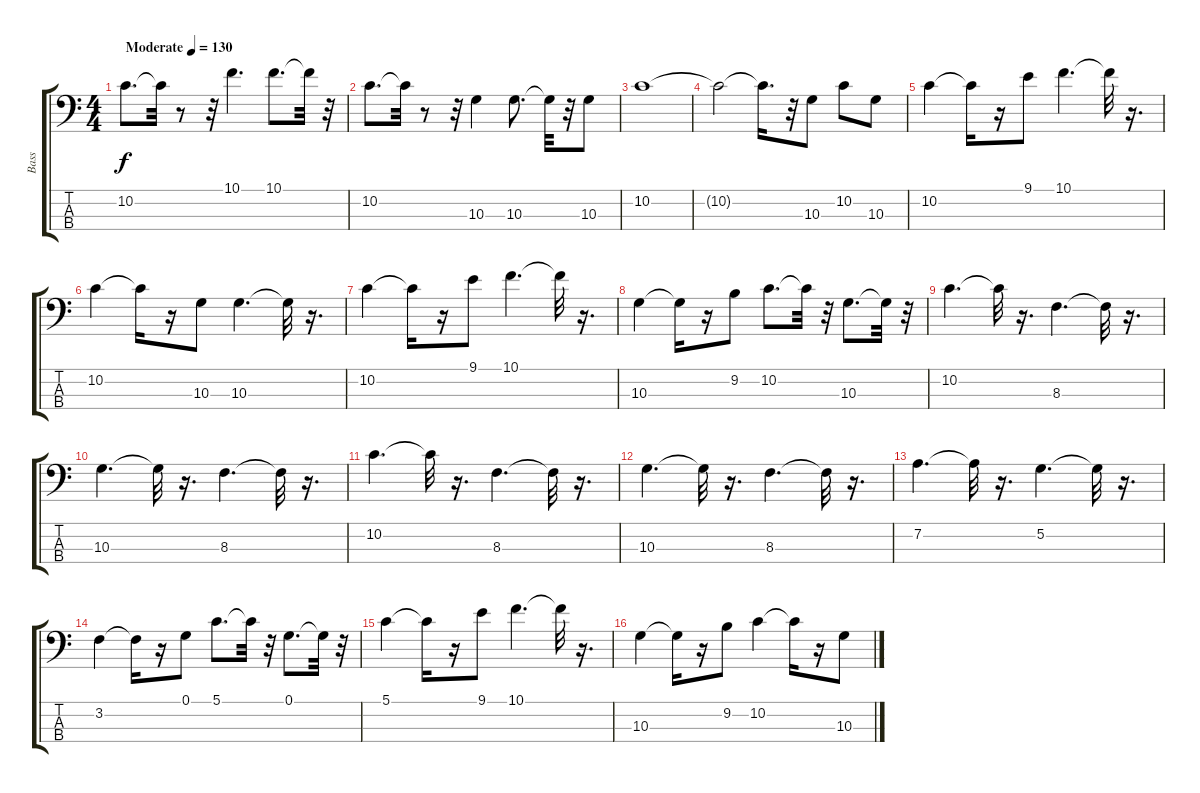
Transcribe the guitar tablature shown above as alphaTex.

\track ("Bass" "Bass") {instrument electricbassfinger}
\staff {score tabs}
\tuning (G2 D2 A1 E1) {hide}
\ts (4 4)
\tempo (130 "Moderate")
\clef f4
\ks c
10.2.8{d dy f instrument electricbassfinger} 10.2{t}.32 r.8 r.32 10.1.4{d} 10.1.8{d} 10.1{t}.32 r.32 |
10.2.8{d} 10.2{t}.32 r.8 r.32 10.3.4 10.3.8{d} 10.3{t}.32 r.32 10.3.8 |
10.2.1 |
10.2{t}.2 10.2{t}.16{d} r.32 10.3.8 10.2.8 10.3.8 |
10.2.4 10.2{t}.16 r.16 9.1.8 10.1.4{d} 10.1{t}.32 r.16{d} |
10.2.4 10.2{t}.16 r.16 10.3.8 10.3.4{d} 10.3{t}.32 r.16{d} |
10.2.4 10.2{t}.16 r.16 9.1.8 10.1.4{d} 10.1{t}.32 r.16{d} |
10.3.4 10.3{t}.16 r.16 9.2.8 10.2.8{d} 10.2{t}.32 r.32 10.3.8{d} 10.3{t}.32 r.32 |
10.2.4{d} 10.2{t}.32 r.16{d} 8.3.4{d} 8.3{t}.32 r.16{d} |
10.3.4{d} 10.3{t}.32 r.16{d} 8.3.4{d} 8.3{t}.32 r.16{d} |
10.2.4{d} 10.2{t}.32 r.16{d} 8.3.4{d} 8.3{t}.32 r.16{d} |
10.3.4{d} 10.3{t}.32 r.16{d} 8.3.4{d} 8.3{t}.32 r.16{d} |
7.2.4{d} 7.2{t}.32 r.16{d} 5.2.4{d} 5.2{t}.32 r.16{d} |
3.2.4 3.2{t}.16 r.16 0.1.8 5.1.8{d} 5.1{t}.32 r.32 0.1.8{d} 0.1{t}.32 r.32 |
5.1.4 5.1{t}.16 r.16 9.1.8 10.1.4{d} 10.1{t}.32 r.16{d} |
10.3.4 10.3{t}.16 r.16 9.2.8 10.2.4 10.2{t}.16 r.16 10.3.8
